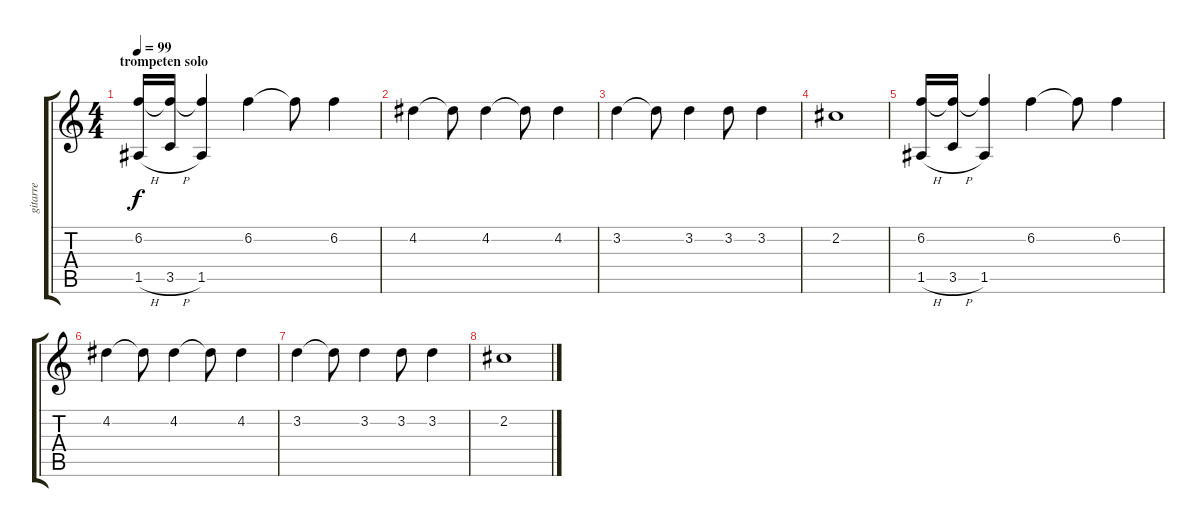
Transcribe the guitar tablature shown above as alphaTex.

\track ("gitarre" "gitarre") {instrument electricguitarjazz}
\staff {score tabs}
\tuning (E4 B3 G3 D3 A2 E2) {hide}
\ts (4 4)
\section ("" "trompeten solo")
\tempo 99
\clef g2
\ks c
(6.2 1.5{h}).16{dy f} (6.2{t} 3.5{h}).16 (6.2{t} 1.5).4 6.2.4 6.2{t}.8 6.2.4 |
4.2.4 4.2{t}.8 4.2.4 4.2{t}.8 4.2.4 |
3.2.4 3.2{t}.8 3.2.4 3.2.8 3.2.4 |
2.2.1 |
(6.2 1.5{h}).16 (6.2{t} 3.5{h}).16 (6.2{t} 1.5).4 6.2.4 6.2{t}.8 6.2.4 |
4.2.4 4.2{t}.8 4.2.4 4.2{t}.8 4.2.4 |
3.2.4 3.2{t}.8 3.2.4 3.2.8 3.2.4 |
2.2.1
